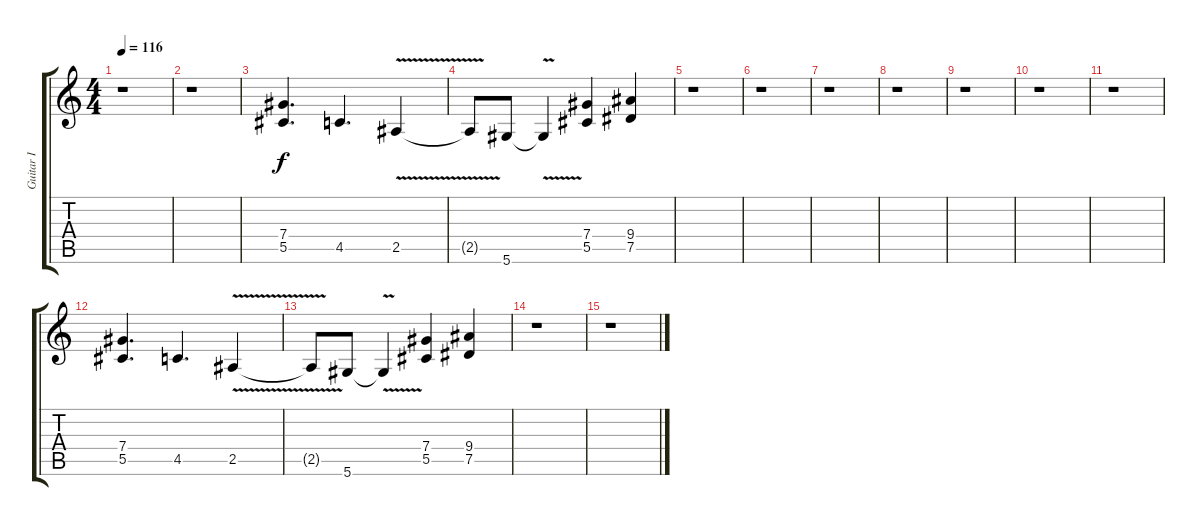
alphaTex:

\track ("Guitar I" "Guitar I") {instrument distortionguitar}
\staff {score tabs}
\tuning (Eb4 Bb3 Gb3 Db3 Ab2 Eb2) {hide}
\ts (4 4)
\tempo 116
\clef g2
\ks c
r.1{dy f} |
r.1 |
(7.4 5.5).4{d} 4.5.4{d} 2.5{v}.4 |
2.5{t}.8 5.6.8 5.6{v t}.4 (7.4 5.5).4 (9.4 7.5).4 |
r.1 |
r.1 |
r.1 |
r.1 |
r.1 |
r.1 |
r.1 |
(7.4 5.5).4{d} 4.5.4{d} 2.5{v}.4 |
2.5{t}.8 5.6.8 5.6{v t}.4 (7.4 5.5).4 (9.4 7.5).4 |
r.1 |
r.1
